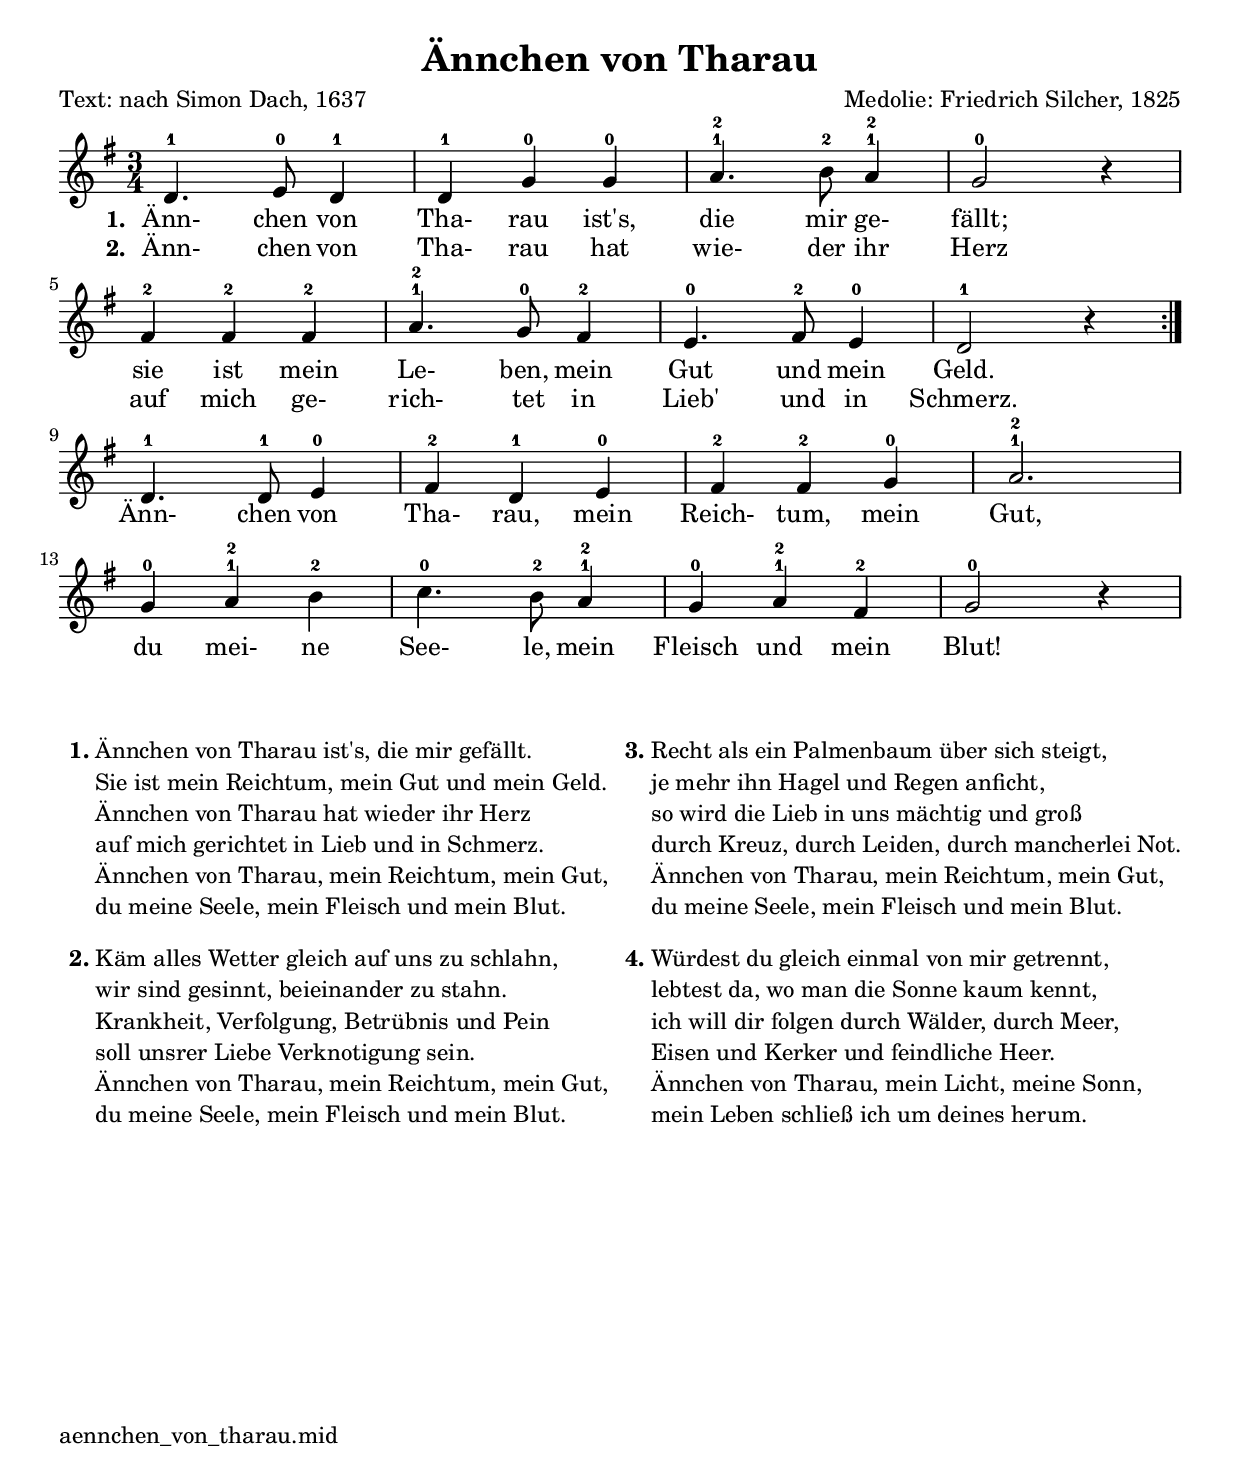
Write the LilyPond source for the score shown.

\version "2.24.3"
\bookpart {
  \tocItem \markup  "Ännchen von Tharau"
  \header { title = "Ännchen von Tharau"
            poet     = "Text: nach Simon Dach, 1637"
            composer = "Medolie: Friedrich Silcher, 1825"
  }
\score{
  \midi   {\tempo 4=100}
  \layout {indent = 0  }
  <<
      \transpose g g {
      \relative c' {
      \time 3/4
      \key g \major \autoBeamOn
    \repeat volta 2 {
       d4.-1 e8-0 d4-1 | d4-1 g4-0 g4-0 | a4.-1-2 b8-2 a4-1-2 | g2-0 r4 \break
       fis4-2 fis4-2  fis4-2 | a4.-1-2 g8-0 fis4-2 | e4.-0 fis8-2 e4-0 | d2-1 r4 \break
    } \break
       d4.-1 d8-1 e4-0 | fis4-2 d4-1 e4-0 | fis4-2   fis4-2 g4-0 | a2.-1-2 \break
       g4-0 a4-1-2 b4-2 | c4.-0 b8-2 a4-1-2 | g4-0    a4-1-2 fis4-2 | g2-0 r4
      }}
    >>
    \addlyrics {
      <<
        {
          \set stanza = #"1. " 
           Änn-  chen von  Tha- rau  ist's, die   mir  ge-  fällt;
           sie  ist   mein Le-   ben, mein Gut   und  mein Geld.
        }
        \new Lyrics {
          \set stanza = #"2. "
           Änn-  chen von  Tha- rau  hat    wie-  der  ihr  Herz
           auf  mich  ge-  rich- tet  in   Lieb' und  in   Schmerz.
        }
      >>
      Änn-  chen von  Tha- rau, mein  Reich- tum, mein Gut,
      du   mei- ne   See-   le,  mein Fleisch und  mein Blut!
    }
}

\markup {
  \vspace #3
  \line {
    \hspace #1
      \column{
        \line{
        \bold "1."
        \column {
"Ännchen von Tharau ist's, die mir gefällt."
"Sie ist mein Reichtum, mein Gut und mein Geld."
"Ännchen von Tharau hat wieder ihr Herz"
"auf mich gerichtet in Lieb und in Schmerz."
"Ännchen von Tharau, mein Reichtum, mein Gut,"
"du meine Seele, mein Fleisch und mein Blut."
              }}
        \vspace #1
        \line {              
        \bold "2."
        \column {
"Käm alles Wetter gleich auf uns zu schlahn,"
"wir sind gesinnt, beieinander zu stahn."
"Krankheit, Verfolgung, Betrübnis und Pein"
"soll unsrer Liebe Verknotigung sein."
"Ännchen von Tharau, mein Reichtum, mein Gut,"
"du meine Seele, mein Fleisch und mein Blut."
             }}
           }
      \hspace #1           
      \column {
        \line {
        \bold "3."
        \column {
"Recht als ein Palmenbaum über sich steigt,"
"je mehr ihn Hagel und Regen anficht,"
"so wird die Lieb in uns mächtig und groß"
"durch Kreuz, durch Leiden, durch mancherlei Not."
"Ännchen von Tharau, mein Reichtum, mein Gut,"
"du meine Seele, mein Fleisch und mein Blut."
              }}
      \vspace #1
      \line {
      \bold "4."
      \column {
"Würdest du gleich einmal von mir getrennt,"
"lebtest da, wo man die Sonne kaum kennt,"
"ich will dir folgen durch Wälder, durch Meer,"
"Eisen und Kerker und feindliche Heer."
"Ännchen von Tharau, mein Licht, meine Sonn,"
"mein Leben schließ ich um deines herum."
            }}
    }
}
}
 \markup {
  \vspace #10
  \with-url #"http:///edgar-saenger.de/musik/volkslieder/src/aennchen_von_tharau.mid"
                                                            {aennchen_von_tharau.mid}
 }
}